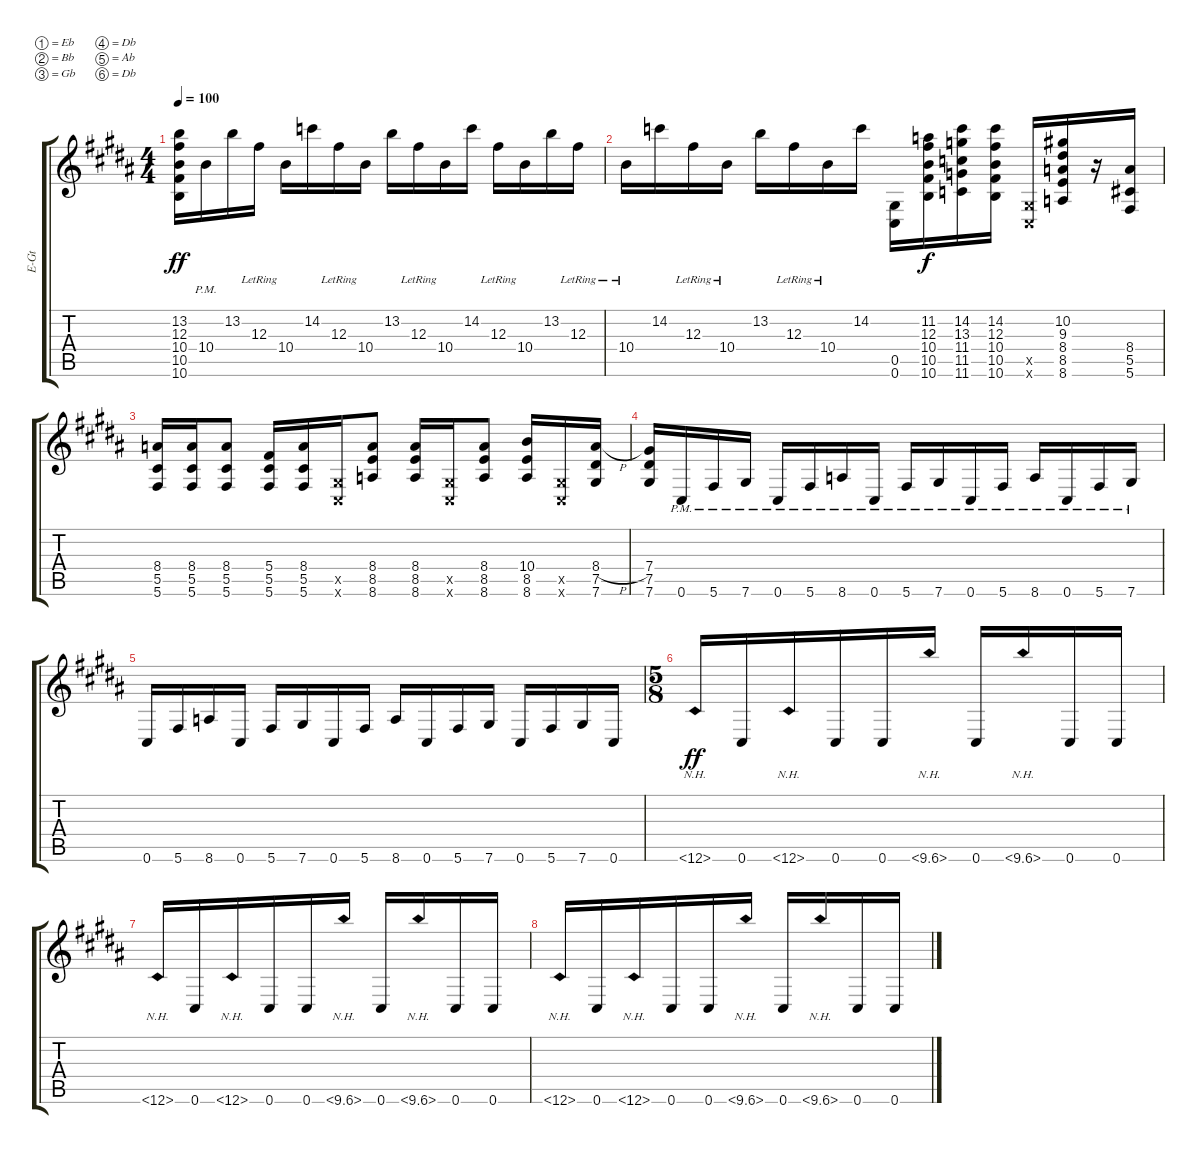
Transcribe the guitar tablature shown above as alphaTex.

\bracketExtendMode groupsimilarinstruments
\otherSystemsTrackNameOrientation horizontal
\track ("Electric Guitar 2" "E-Gt") {instrument distortionguitar}
\staff {score tabs}
\tuning (Eb4 Bb3 Gb3 Db3 Ab2 Db2)
\ts (4 4)
\tempo 100
\clef g2
\ks b
(10.6{t acc forcenatural} 10.5{t acc forcenatural} 10.4{t acc forcenatural} 13.2{t acc forcenatural} 12.3{t acc forcenatural}).16{dy ff beam Down} 10.4{pm acc forcenatural}.16{beam Down} 13.2{acc forcenatural}.16{beam Down} 12.3{lr acc forcenatural}.16{beam Down} 10.4{lr acc forcenatural}.16{beam Down} 14.2{acc b}.16{beam Down} 12.3{lr acc forcenatural}.16{beam Down} 10.4{lr acc forcenatural}.16{beam Down} 13.2{acc forcenatural}.16{beam Down} 12.3{lr acc forcenatural}.16{beam Down} 10.4{lr acc forcenatural}.16{beam Down} 14.2{acc b}.16{beam Down} 12.3{lr acc forcenatural}.16{beam Down} 10.4{lr acc forcenatural}.16{beam Down} 13.2{acc forcenatural}.16{beam Down} 12.3{lr acc forcenatural}.16{beam Down} |
10.4{lr acc forcenatural}.16{beam Down} 14.2{acc b}.16{beam Down} 12.3{lr acc forcenatural}.16{beam Down} 10.4{lr acc forcenatural}.16{beam Down} 13.2{acc forcenatural}.16{beam Down} 12.3{lr acc forcenatural}.16{beam Down} 10.4{lr acc forcenatural}.16{beam Down} 14.2{acc b}.16{beam Down} (0.6{acc forcenatural} 0.5{acc forcenatural}).16{beam Down} (10.6{acc forcenatural} 10.5{acc forcenatural} 10.4{acc forcenatural} 12.3{acc forcenatural} 11.2{acc b}).16{dy f beam Down} (11.4{acc b} 11.5{acc b} 11.6{acc b} 13.3{acc b} 14.2{acc b}).16{beam Down} (10.5{acc forcenatural} 10.6{acc forcenatural} 10.4{acc forcenatural} 12.3{acc forcenatural} 14.2{acc b}).16{beam Down} (0.6{x acc forcenatural} 0.5{x acc forcenatural}).16{beam Up} (8.5{acc forcenatural} 8.6{acc b} 8.4{acc b} 9.3{acc forcenatural} 10.2{acc forcenatural}).16{beam Up} r.16{beam Up} (5.6{acc forcenatural} 5.5{acc forcenatural} 8.4{acc b}).16{beam Up} |
(5.6{acc forcenatural} 5.5{acc forcenatural} 8.4{acc b}).16{beam Up} (5.6{acc forcenatural} 5.5{acc forcenatural} 8.4{acc b}).16{beam Up} (5.6{acc forcenatural} 5.5{acc forcenatural} 8.4{acc b}).8{beam Up} (5.6{acc forcenatural} 5.5{acc forcenatural} 5.4{acc forcenatural}).16{beam Up} (8.4{acc b} 5.5{acc forcenatural} 5.6{acc forcenatural}).16{beam Up} (0.6{x acc forcenatural} 0.5{x acc forcenatural}).16{beam Up} (8.6{acc b} 8.5{acc forcenatural} 8.4{acc b}).8{beam Up} (8.6{acc b} 8.5{acc forcenatural} 8.4{acc b}).16{beam Up} (0.6{x acc forcenatural} 0.5{x acc forcenatural}).16{beam Up} (8.6{acc b} 8.5{acc forcenatural} 8.4{acc b}).8{beam Up} (8.6{acc b} 8.5{acc forcenatural} 10.4{acc forcenatural}).16{beam Up} (0.6{x acc forcenatural} 0.5{x acc forcenatural}).16{beam Up} (7.6{acc forcenatural} 7.5{acc forcenatural} 8.4{h acc b}).16{beam Up} |
(7.6{acc forcenatural} 7.5{acc forcenatural} 7.4{acc forcenatural}).16{beam Up} 0.6{pm acc forcenatural}.16{beam Up} 5.6{pm acc forcenatural}.16{beam Up} 7.6{pm acc forcenatural}.16{beam Up} 0.6{pm acc forcenatural}.16{beam Up} 5.6{pm acc forcenatural}.16{beam Up} 8.6{pm acc b}.16{beam Up} 0.6{pm acc forcenatural}.16{beam Up} 5.6{pm acc forcenatural}.16{beam Up} 7.6{pm acc forcenatural}.16{beam Up} 0.6{pm acc forcenatural}.16{beam Up} 5.6{pm acc forcenatural}.16{beam Up} 8.6{pm acc b}.16{beam Up} 0.6{pm acc forcenatural}.16{beam Up} 5.6{pm acc forcenatural}.16{beam Up} 7.6{pm acc forcenatural}.16{beam Up} |
0.6{acc forcenatural}.16{beam Up} 5.6{acc forcenatural}.16{beam Up} 8.6{acc b}.16{beam Up} 0.6{acc forcenatural}.16{beam Up} 5.6{acc forcenatural}.16{beam Up} 7.6{acc forcenatural}.16{beam Up} 0.6{acc forcenatural}.16{beam Up} 5.6{acc forcenatural}.16{beam Up} 8.6{acc b}.16{beam Up} 0.6{acc forcenatural}.16{beam Up} 5.6{acc forcenatural}.16{beam Up} 7.6{acc forcenatural}.16{beam Up} 0.6{acc forcenatural}.16{beam Up} 5.6{acc forcenatural}.16{beam Up} 7.6{acc forcenatural}.16{beam Up} 0.6{acc forcenatural}.16{beam Up} |
\ts (5 8)
12.6{nh acc forcenatural}.16{dy ff beam Up} 0.6{acc forcenatural}.16{beam Up} 12.6{nh acc forcenatural}.16{beam Up} 0.6{acc forcenatural}.16{beam Up} 0.6{acc forcenatural}.16{beam Up} 10.6{nh acc forcenatural}.16{beam Up} 0.6{acc forcenatural}.16{beam Up} 10.6{nh acc forcenatural}.16{beam Up} 0.6{acc forcenatural}.16{beam Up} 0.6{acc forcenatural}.16{beam Up} |
12.6{nh acc forcenatural}.16{beam Up} 0.6{acc forcenatural}.16{beam Up} 12.6{nh acc forcenatural}.16{beam Up} 0.6{acc forcenatural}.16{beam Up} 0.6{acc forcenatural}.16{beam Up} 10.6{nh acc forcenatural}.16{beam Up} 0.6{acc forcenatural}.16{beam Up} 10.6{nh acc forcenatural}.16{beam Up} 0.6{acc forcenatural}.16{beam Up} 0.6{acc forcenatural}.16{beam Up} |
12.6{nh acc forcenatural}.16{beam Up} 0.6{acc forcenatural}.16{beam Up} 12.6{nh acc forcenatural}.16{beam Up} 0.6{acc forcenatural}.16{beam Up} 0.6{acc forcenatural}.16{beam Up} 10.6{nh acc forcenatural}.16{beam Up} 0.6{acc forcenatural}.16{beam Up} 10.6{nh acc forcenatural}.16{beam Up} 0.6{acc forcenatural}.16{beam Up} 0.6{acc forcenatural}.16{beam Up}
